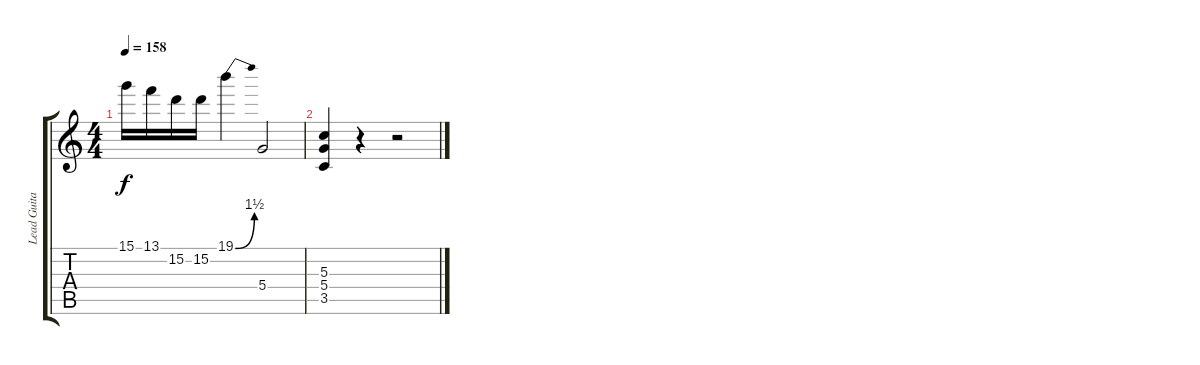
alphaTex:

\track ("Lead Guitar" "Lead Guita") {instrument overdrivenguitar}
\staff {score tabs}
\tuning (E4 B3 G3 D3 A2 E2) {hide}
\ts (4 4)
\tempo 158
\clef g2
\ks c
15.1.16{dy f} 13.1.16 15.2.16 15.2.16 19.1{be (bend 0 0 60 6)}.4 5.4.2 |
(5.3 5.4 3.5).4 r.4 r.2
